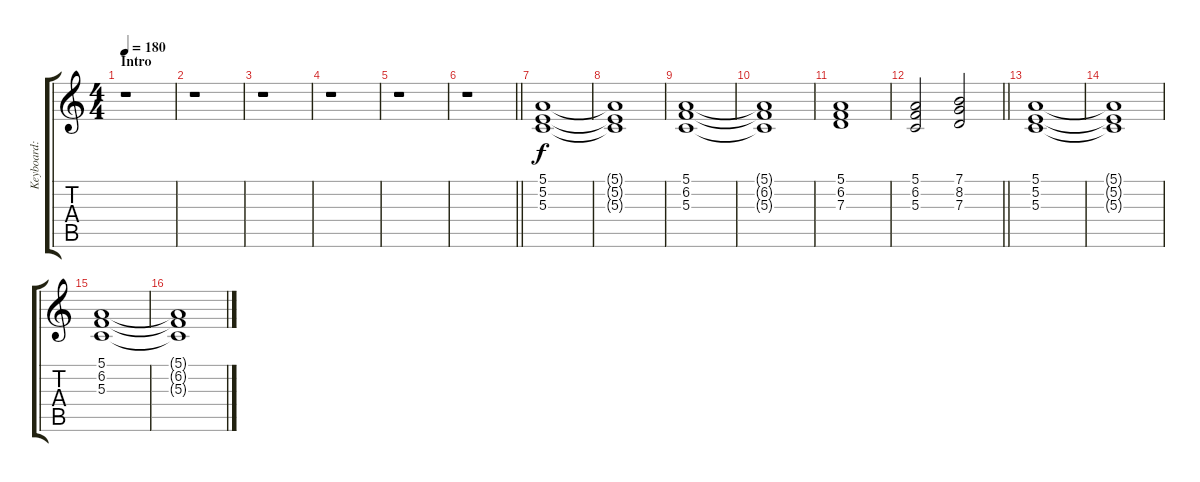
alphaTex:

\track ("Keyboard: Juha Mäenpää" "Keyboard: ") {instrument stringensemble1}
\staff {score tabs}
\tuning (E4 B3 G3 D3 A2 E2) {hide}
\ts (4 4)
\section ("" "Intro")
\tempo 180
\clef g2
\ks aminor
r.1{dy f instrument stringensemble1} |
r.1 |
r.1 |
r.1 |
r.1 |
\barLineRight lightlight
r.1 |
(5.1 5.2 5.3).1 |
(5.1{t} 5.2{t} 5.3{t}).1 |
(5.1 6.2 5.3).1 |
(5.1{t} 6.2{t} 5.3{t}).1 |
(5.1 6.2 7.3).1 |
\barLineRight lightlight
(5.1 6.2 5.3).2 (7.1 8.2 7.3).2 |
(5.1 5.2 5.3).1 |
(5.1{t} 5.2{t} 5.3{t}).1 |
(5.1 6.2 5.3).1 |
(5.1{t} 6.2{t} 5.3{t}).1
